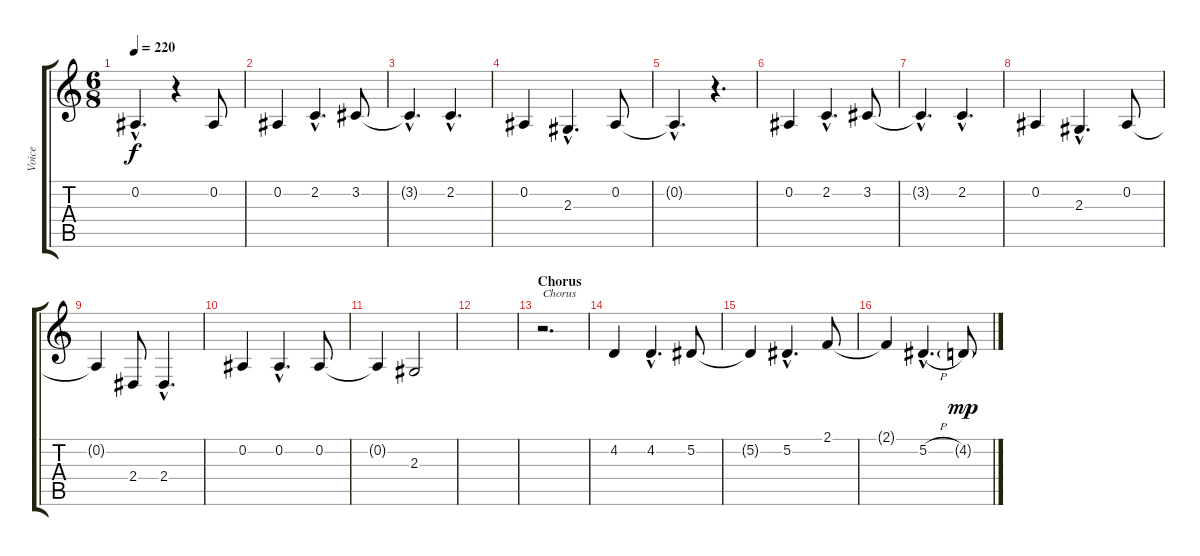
\track ("Voice" "Voice") {instrument brightacousticpiano}
\staff {score tabs}
\tuning (Eb4 Bb3 Gb3 Db3 Ab2 Eb2) {hide}
\ts (6 8)
\tempo 220
\clef g2
\ks c
0.2{hac t}.4{d dy f} r.4 0.2.8 |
0.2.4 2.2{hac}.4{d} 3.2.8 |
3.2{hac t}.4{d} 2.2{hac}.4{d} |
0.2.4 2.3{hac}.4{d} 0.2.8 |
0.2{hac t}.4{d} r.4{d} |
0.2.4 2.2{hac}.4{d} 3.2.8 |
3.2{hac t}.4{d} 2.2{hac}.4{d} |
0.2.4 2.3{hac}.4{d} 0.2.8 |
0.2{t}.4 2.4.8 2.4{hac}.4{d} |
0.2.4{volume 16} 0.2{hac}.4{d} 0.2.8 |
0.2{t}.4 2.3.2 |
|
\section ("" "Chorus")
r.2{d txt "Chorus"} |
4.2.4{volume 16} 4.2{hac}.4{d} 5.2.8 |
5.2{t}.4 5.2{hac}.4{d} 2.1.8 |
2.1{t}.4 5.2{h hac}.4{d} 4.2{g}.8{dy mp}
